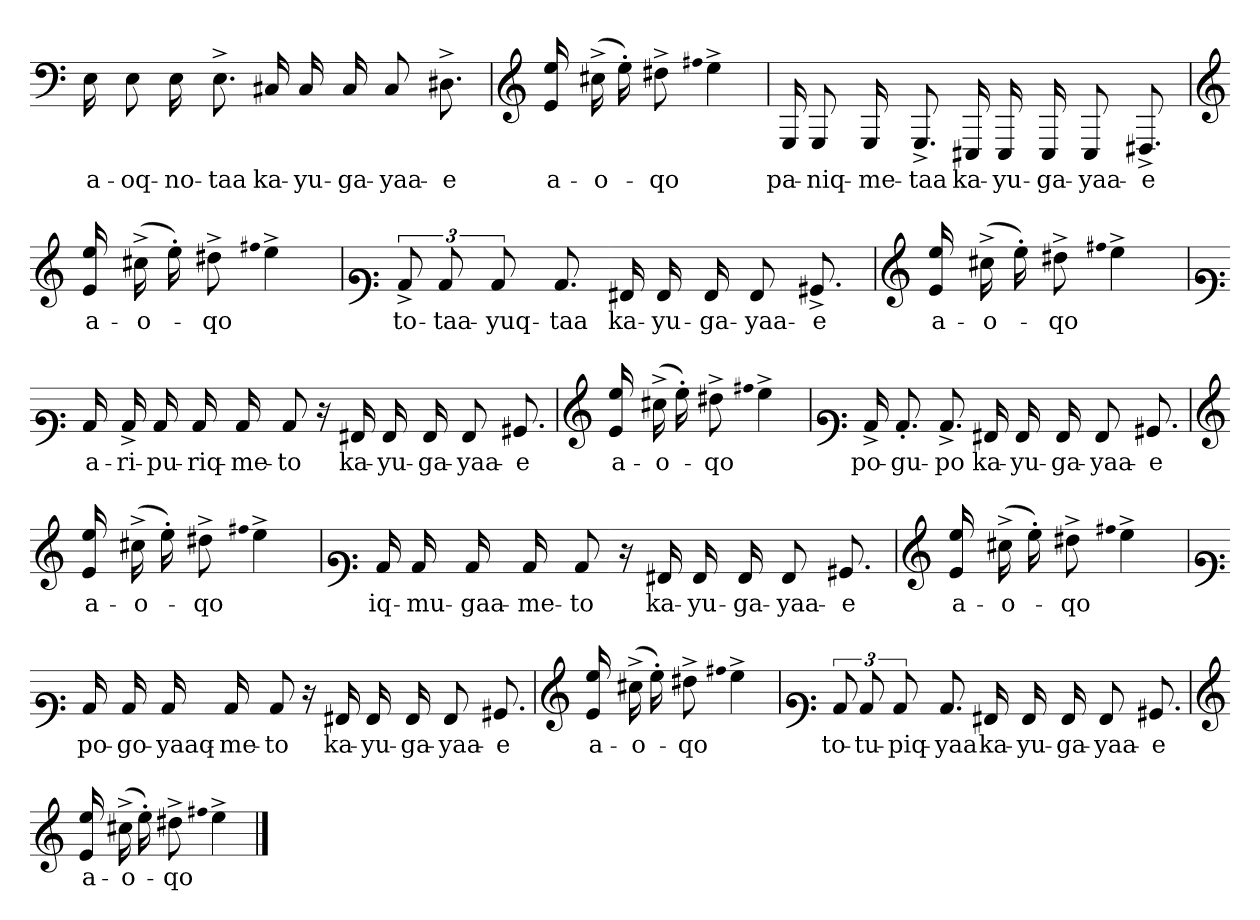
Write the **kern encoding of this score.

**kern	**text
*part1	*part1
*staff1	*staff1
*clefF4	*
*k[]	*
=	=
16E	a-
8E	-oq-
16E	-no-
8.E^	-taa
16C#X	ka-
16C#	-yu-
16C#	-ga-
8C#	-yaa-
8.D#X^	-e
=	=
*clefG2	*
16e 16ee	a-
(16cc#X^	-o-
16ee')	.
8dd#X^	-qo
qff#X	.
4ee^	.
=	=
16E	pa-
8E	-niq-
16E	-me-
8.E^	-taa
16C#X	ka-
16C#	-yu-
16C#	-ga-
8C#	-yaa-
8.D#X^	-e
=	=
*clefG2	*
16e 16ee	a-
(16cc#X^	-o-
16ee')	.
8dd#X^	-qo
qff#X	.
4ee^	.
=	=
*clefF2	*
12E^	to-
12E	-taa-
12E	-yuq-
8.E	-taa
16C#X	ka-
16C#	-yu-
16C#	-ga-
8C#	-yaa-
8.D#X^	-e
=	=
*clefG2	*
16e 16ee	a-
(16cc#X^	-o-
16ee')	.
8dd#X^	-qo
qff#X	.
4ee^	.
=	=
*clefF2	*
16E	a-
16E^	-ri-
16E	-pu-
16E	-riq-
16E	-me-
8E	-to
16r	.
16C#X	ka-
16C#	-yu-
16C#	-ga-
8C#	-yaa-
8.D#X	-e
=	=
*clefG2	*
16e 16ee	a-
(16cc#X^	-o-
16ee')	.
8dd#X^	-qo
qff#X	.
4ee^	.
=	=
*clefF2	*
16E^	po-
8.E'	-gu-
8.E^	-po
16C#X	ka-
16C#	-yu-
16C#	-ga-
8C#	-yaa-
8.D#X	-e
=	=
*clefG2	*
16e 16ee	a-
(16cc#X^	-o-
16ee')	.
8dd#X^	-qo
qff#X	.
4ee^	.
=	=
*clefF2	*
16E	iq-
16E	-mu-
16E	-gaa-
16E	-me-
8E	-to
16r	.
16C#X	ka-
16C#	-yu-
16C#	-ga-
8C#	-yaa-
8.D#X	-e
=	=
*clefG2	*
16e 16ee	a-
(16cc#X^	-o-
16ee')	.
8dd#X^	-qo
qff#X	.
4ee^	.
=	=
*clefF2	*
16E	po-
16E	-go-
16E	-yaaq-
16E	-me-
8E	-to
16r	.
16C#X	ka-
16C#	-yu-
16C#	-ga-
8C#	-yaa-
8.D#X	-e
=	=
*clefG2	*
16e 16ee	a-
(16cc#X^	-o-
16ee')	.
8dd#X^	-qo
qff#X	.
4ee^	.
=	=
*clefF2	*
12E	to-
12E	-tu-
12E	-piq-
8.E	-yaa
16C#X	ka-
16C#	-yu-
16C#	-ga-
8C#	-yaa-
8.D#X	-e
=	=
*clefG2	*
16e 16ee	a-
(16cc#X^	-o-
16ee')	.
8dd#X^	-qo
qff#X	.
4ee^	.
==	==
*-	*-
